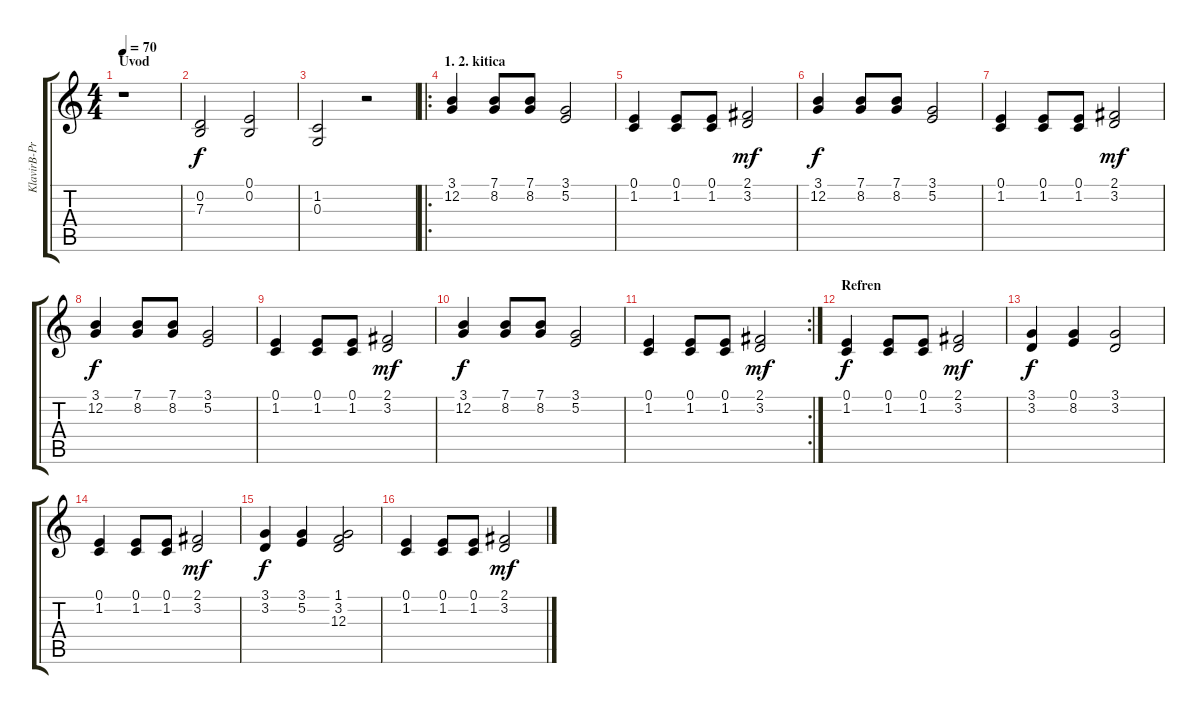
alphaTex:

\track ("KlavirB-Primoz" "KlavirB-Pr") {instrument brightacousticpiano}
\staff {score tabs}
\tuning (E4 B3 G3 D3 A2 E2) {hide}
\ts (4 4)
\section ("" "Uvod")
\tempo 70
\clef g2
\ks c
r.1{dy f instrument brightacousticpiano} |
(0.2 7.3).2 (0.1 0.2).2 |
(1.2 0.3).2 r.2 |
\ro
\section ("" "1. 2. kitica")
(3.1 12.2).4 (7.1 8.2).8 (7.1 8.2).8 (3.1 5.2).2 |
(0.1 1.2).4 (0.1 1.2).8 (0.1 1.2).8 (2.1 3.2).2{dy mf} |
(3.1 12.2).4{dy f} (7.1 8.2).8 (7.1 8.2).8 (3.1 5.2).2 |
(0.1 1.2).4 (0.1 1.2).8 (0.1 1.2).8 (2.1 3.2).2{dy mf} |
(3.1 12.2).4{dy f} (7.1 8.2).8 (7.1 8.2).8 (3.1 5.2).2 |
(0.1 1.2).4 (0.1 1.2).8 (0.1 1.2).8 (2.1 3.2).2{dy mf} |
(3.1 12.2).4{dy f} (7.1 8.2).8 (7.1 8.2).8 (3.1 5.2).2 |
\rc 2
(0.1 1.2).4 (0.1 1.2).8 (0.1 1.2).8 (2.1 3.2).2{dy mf} |
\section ("" "Refren")
(0.1 1.2).4{dy f} (0.1 1.2).8 (0.1 1.2).8 (2.1 3.2).2{dy mf} |
(3.1 3.2).4{dy f} (0.1 8.2).4 (3.1 3.2).2 |
(0.1 1.2).4 (0.1 1.2).8 (0.1 1.2).8 (2.1 3.2).2{dy mf} |
(3.1 3.2).4{dy f} (3.1 5.2).4 (1.1 3.2 12.3).2 |
(0.1 1.2).4 (0.1 1.2).8 (0.1 1.2).8 (2.1 3.2).2{dy mf}
